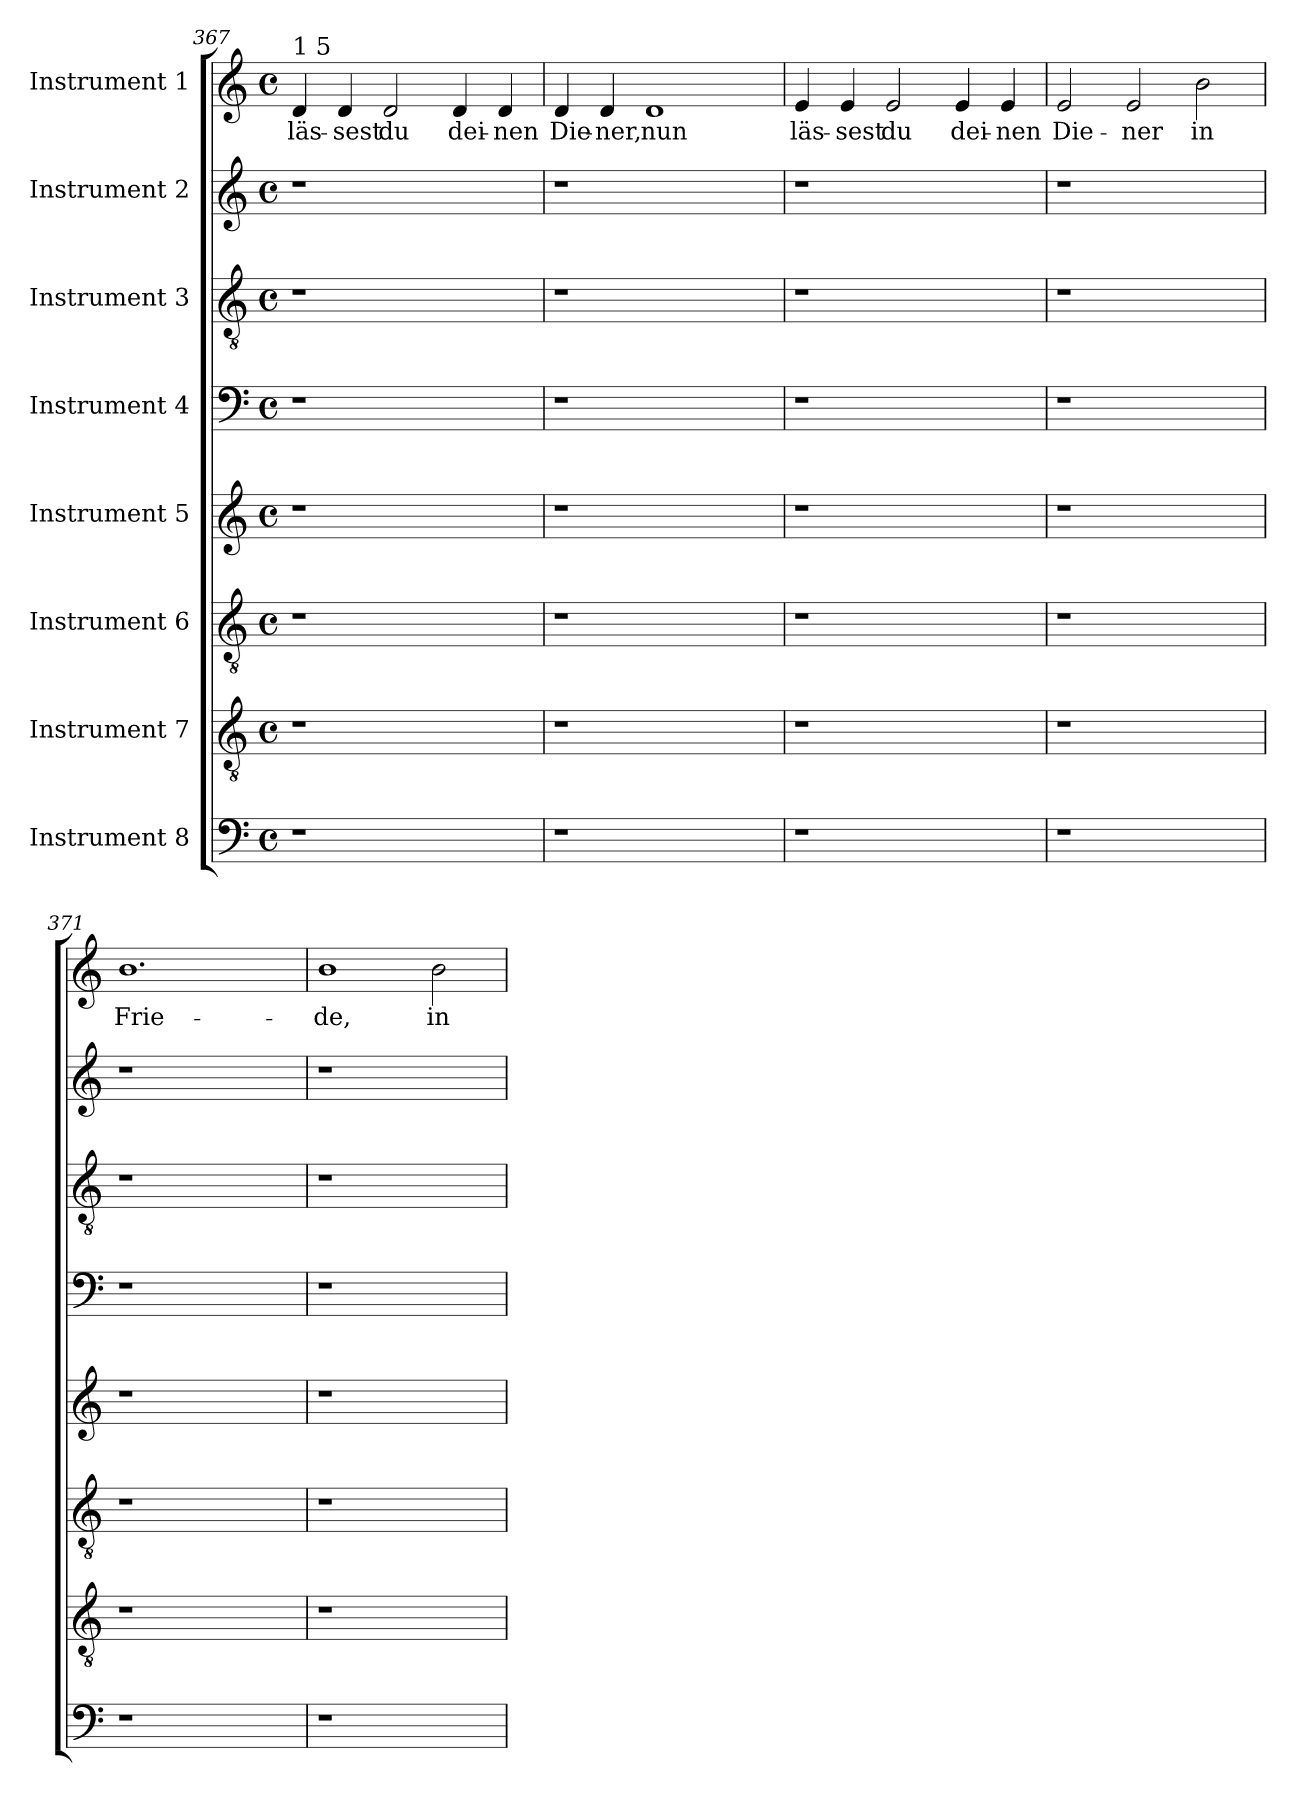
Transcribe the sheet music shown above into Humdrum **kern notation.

**kern	**kern	**kern	**kern	**kern	**kern	**kern	**kern	**text
*part8	*part7	*part6	*part5	*part4	*part3	*part2	*part1	*part1
*staff8	*staff7	*staff6	*staff5	*staff4	*staff3	*staff2	*staff1	*staff1
*I"Instrument 8	*I"Instrument 7	*I"Instrument 6	*I"Instrument 5	*I"Instrument 4	*I"Instrument 3	*I"Instrument 2	*I"Instrument 1	*
!!LO:LB:g=z
*clefF4	*clefGv2	*clefGv2	*clefG2	*clefF4	*clefGv2	*clefG2	*clefG2	*
*M4/4	*M4/4	*M4/4	*M4/4	*M4/4	*M4/4	*M4/4	*M4/4	*
*met(c)	*met(c)	*met(c)	*met(c)	*met(c)	*met(c)	*met(c)	*met(c)	*
=367	=367	=367	=367	=367	=367	=367	=367	=367
!	!	!	!	!	!	!	!LO:TX:a:t=1 5	!
!	!	!	!	!	!	!	!	!LO:LY:b
1r	1r	1r	1r	1r	1r	1r	4d/	läs-
!	!	!	!	!	!	!	!	!LO:LY:b:rj
.	.	.	.	.	.	.	4d/	-sest
!	!	!	!	!	!	!	!	!LO:LY:b:cj
.	.	.	.	.	.	.	2d/	du
!	!	!	!	!	!	!	!	!LO:LY:b
2ryy	2ryy	2ryy	2ryy	2ryy	2ryy	2ryy	4d/	dei-
!	!	!	!	!	!	!	!	!LO:LY:b:rj
.	.	.	.	.	.	.	4d/	-nen
=368	=368	=368	=368	=368	=368	=368	=368	=368
!	!	!	!	!	!	!	!	!LO:LY:b
1r	1r	1r	1r	1r	1r	1r	4d/	Die-
!	!	!	!	!	!	!	!	!LO:LY:b:rj
.	.	.	.	.	.	.	4d/	-ner,
!	!	!	!	!	!	!	!	!LO:LY:b:cj
.	.	.	.	.	.	.	1d	nun
2ryy	2ryy	2ryy	2ryy	2ryy	2ryy	2ryy	.	.
=369	=369	=369	=369	=369	=369	=369	=369	=369
!	!	!	!	!	!	!	!	!LO:LY:b
1r	1r	1r	1r	1r	1r	1r	4e/	läs-
!	!	!	!	!	!	!	!	!LO:LY:b:rj
.	.	.	.	.	.	.	4e/	-sest
!	!	!	!	!	!	!	!	!LO:LY:b:cj
.	.	.	.	.	.	.	2e/	du
!	!	!	!	!	!	!	!	!LO:LY:b
2ryy	2ryy	2ryy	2ryy	2ryy	2ryy	2ryy	4e/	dei-
!	!	!	!	!	!	!	!	!LO:LY:b:rj
.	.	.	.	.	.	.	4e/	-nen
=370	=370	=370	=370	=370	=370	=370	=370	=370
!	!	!	!	!	!	!	!	!LO:LY:b:cj
1r	1r	1r	1r	1r	1r	1r	2e/	Die-
!	!	!	!	!	!	!	!	!LO:LY:b:cj
.	.	.	.	.	.	.	2e/	-ner
!	!	!	!	!	!	!	!	!LO:LY:b:cj
2ryy	2ryy	2ryy	2ryy	2ryy	2ryy	2ryy	2b\	in
=371	=371	=371	=371	=371	=371	=371	=371	=371
!	!	!	!	!	!	!	!	!LO:LY:b:cj
1r	1r	1r	1r	1r	1r	1r	1.b	Frie-
2ryy	2ryy	2ryy	2ryy	2ryy	2ryy	2ryy	.	.
=372	=372	=372	=372	=372	=372	=372	=372	=372
!	!	!	!	!	!	!	!	!LO:LY:b:cj
1r	1r	1r	1r	1r	1r	1r	1b	-de,
!	!	!	!	!	!	!	!	!LO:LY:b:cj
2ryy	2ryy	2ryy	2ryy	2ryy	2ryy	2ryy	2b\	in
=	=	=	=	=	=	=	=	=
*-	*-	*-	*-	*-	*-	*-	*-	*-
